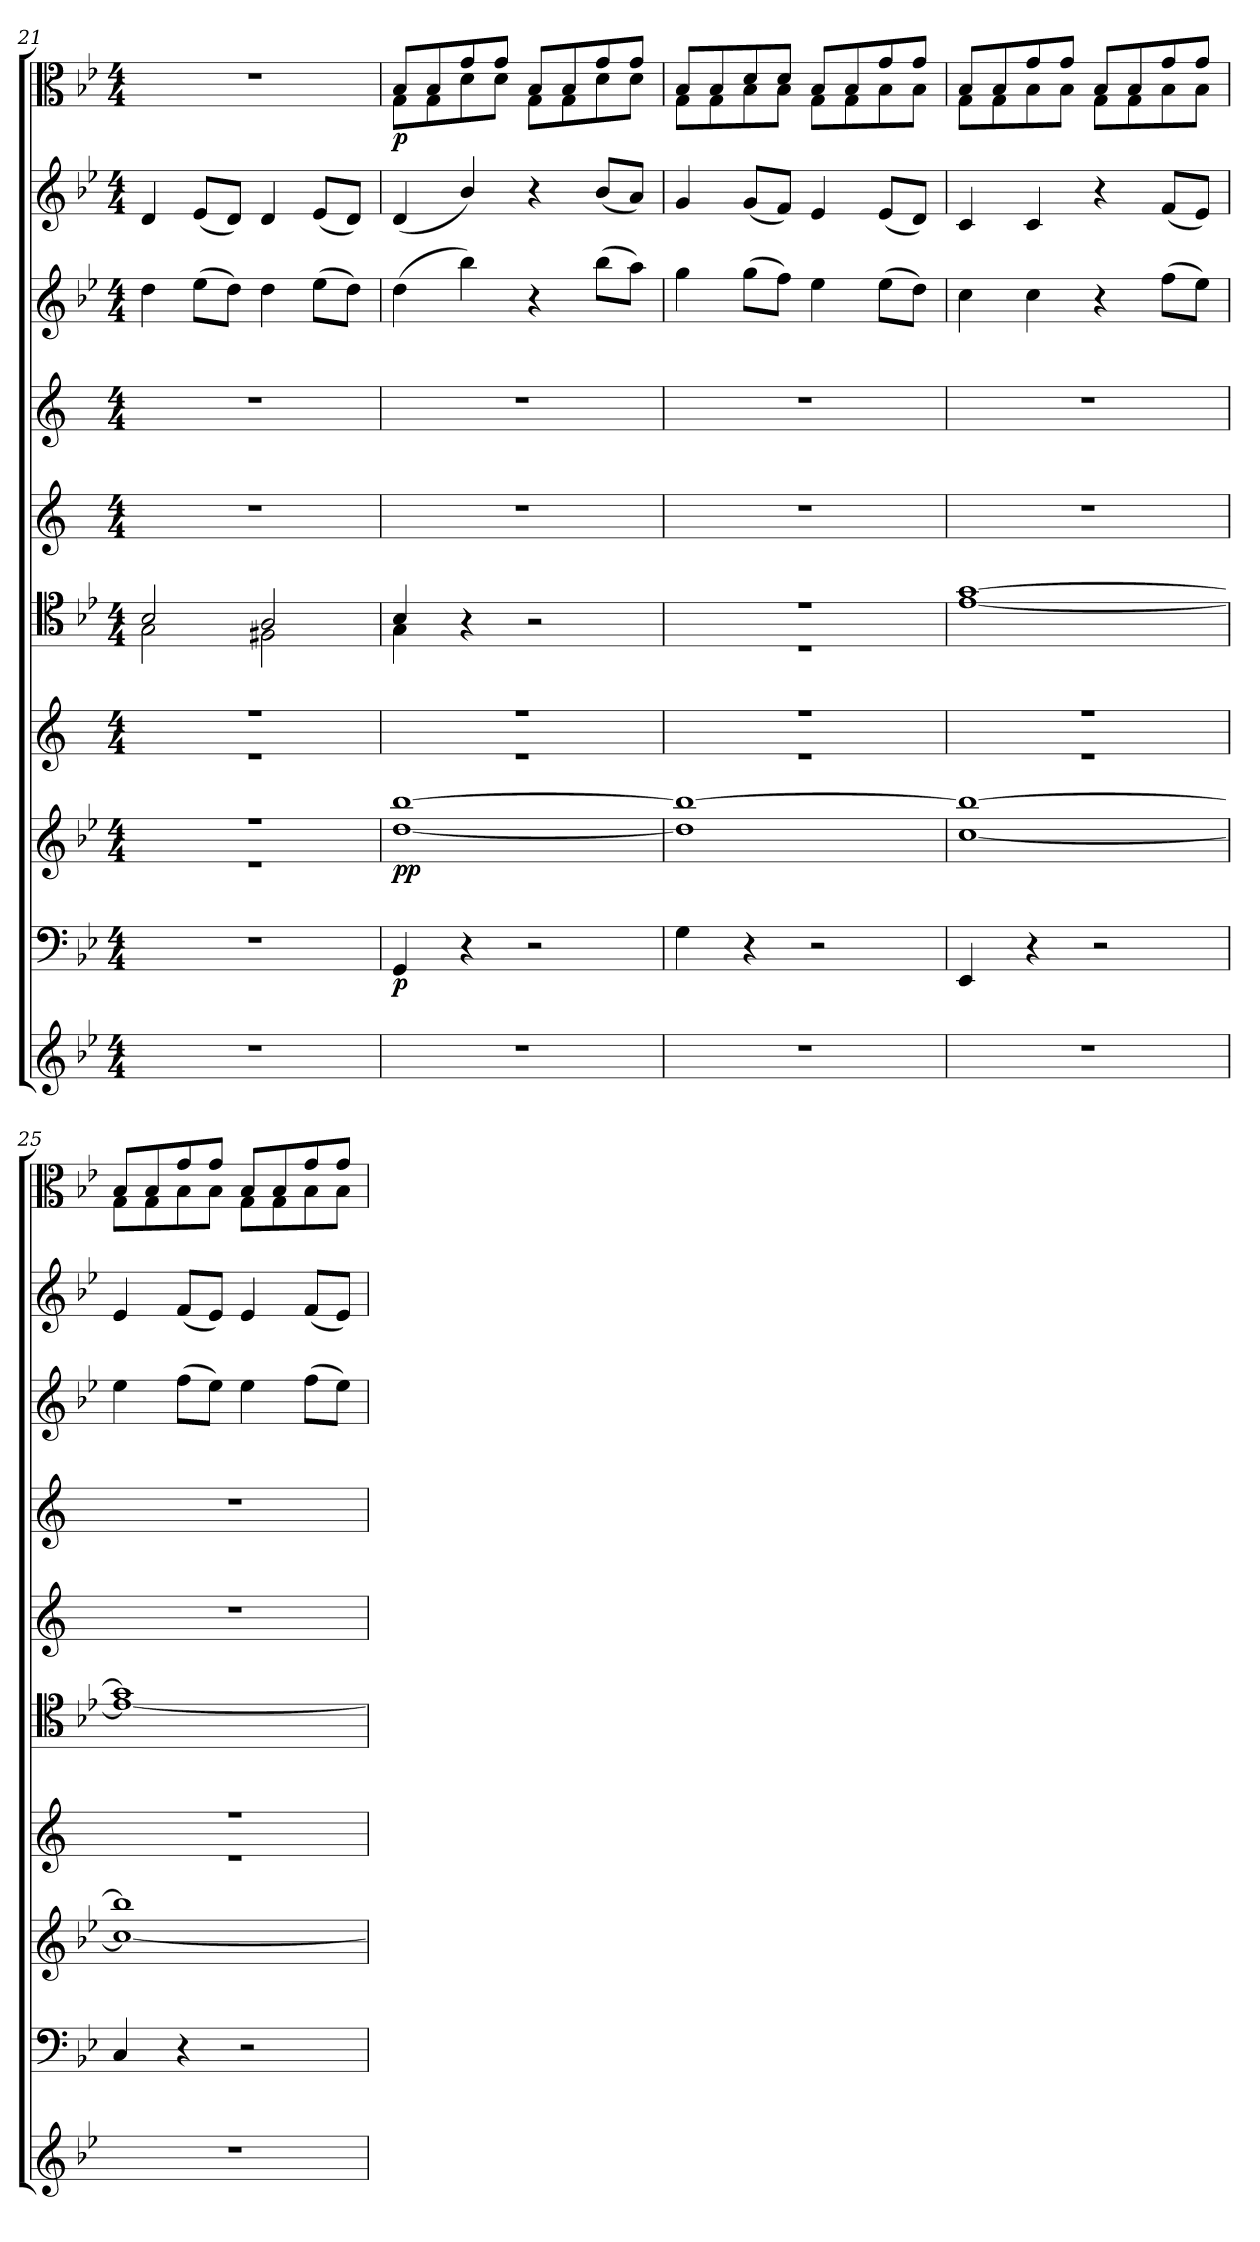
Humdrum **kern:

**kern	**kern	**dynam	**kern	**dynam	**kern	**kern	**kern	**kern	**kern	**kern	**kern	**dynam
*part10	*part9	*part9	*part8	*part8	*part7	*part6	*part5	*part4	*part3	*part2	*part1	*part1
*staff10	*staff9	*staff9	*staff8	*staff8	*staff7	*staff6	*staff5	*staff4	*staff3	*staff2	*staff1	*staff1
*clefG2	*clefF4	*	*clefG2	*	*clefG2	*clefC4	*clefG2	*clefG2	*clefG2	*clefG2	*clefC3	*
*k[b-e-]	*k[b-e-]	*	*k[b-e-]	*	*k[]	*k[b-e-]	*k[]	*k[]	*k[b-e-]	*k[b-e-]	*k[b-e-]	*
*g:	*g:	*	*g:	*	*	*g:	*	*	*g:	*g:	*g:	*
*M4/4	*M4/4	*	*M4/4	*	*M4/4	*M4/4	*M4/4	*M4/4	*M4/4	*M4/4	*M4/4	*
=21	=21	=21	=21	=21	=21	=21	=21	=21	=21	=21	=21	=21
*	*	*	*^	*	*^	*^	*	*	*	*	*	*
1r	1r	.	1r	1r	.	1r	1r	2B-/	2G\	1r	1r	4dd\	4d/	1r	.
.	.	.	.	.	.	.	.	.	.	.	.	(8ee-\L	(8e-/L	.	.
.	.	.	.	.	.	.	.	.	.	.	.	8dd\J)	8d/J)	.	.
.	.	.	.	.	.	.	.	2A/	2F#X\	.	.	4dd\	4d/	.	.
.	.	.	.	.	.	.	.	.	.	.	.	(8ee-\L	(8e-/L	.	.
.	.	.	.	.	.	.	.	.	.	.	.	8dd\J)	8d/J)	.	.
=22	=22	=22	=22	=22	=22	=22	=22	=22	=22	=22	=22	=22	=22	=22	=22
*	*	*	*	*	*	*	*	*	*	*	*	*	*	*^	*
1r	4GG/	p	[1bb-\	[1dd\	pp	1r	1r	4B-/	4G\	1r	1r	(4dd\	(4d/	8B-/L	8G\L	p
.	.	.	.	.	.	.	.	.	.	.	.	.	.	8B-/	8G\	.
.	4r	.	.	.	.	.	.	4r	4ryy	.	.	4bb-\)	4b-/)	8g/	8d\	.
.	.	.	.	.	.	.	.	.	.	.	.	.	.	8g/J	8d\J	.
.	2r	.	.	.	.	.	.	2r	2ryy	.	.	4r	4r	8B-/L	8G\L	.
.	.	.	.	.	.	.	.	.	.	.	.	.	.	8B-/	8G\	.
.	.	.	.	.	.	.	.	.	.	.	.	(8bb-\L	(8b-/L	8g/	8d\	.
.	.	.	.	.	.	.	.	.	.	.	.	8aa\J)	8a/J)	8g/J	8d\J	.
=23	=23	=23	=23	=23	=23	=23	=23	=23	=23	=23	=23	=23	=23	=23	=23	=23
1r	4G\	.	1bb-\_	1dd\]	.	1r	1r	1r	1r	1r	1r	4gg\	4g/	8B-/L	8G\L	.
.	.	.	.	.	.	.	.	.	.	.	.	.	.	8B-/	8G\	.
.	4r	.	.	.	.	.	.	.	.	.	.	(8gg\L	(8g/L	8d/	8B-\	.
.	.	.	.	.	.	.	.	.	.	.	.	8ff\J)	8f/J)	8d/J	8B-\J	.
.	2r	.	.	.	.	.	.	.	.	.	.	4ee-\	4e-/	8B-/L	8G\L	.
.	.	.	.	.	.	.	.	.	.	.	.	.	.	8B-/	8G\	.
.	.	.	.	.	.	.	.	.	.	.	.	(8ee-\L	(8e-/L	8g/	8B-\	.
.	.	.	.	.	.	.	.	.	.	.	.	8dd\J)	8d/J)	8g/J	8B-\J	.
=24	=24	=24	=24	=24	=24	=24	=24	=24	=24	=24	=24	=24	=24	=24	=24	=24
1r	4EE-/	.	1bb-\_	[1cc\	.	1r	1r	[1g/	[1e-\	1r	1r	4cc\	4c/	8B-/L	8G\L	.
.	.	.	.	.	.	.	.	.	.	.	.	.	.	8B-/	8G\	.
.	4r	.	.	.	.	.	.	.	.	.	.	4cc\	4c/	8g/	8B-\	.
.	.	.	.	.	.	.	.	.	.	.	.	.	.	8g/J	8B-\J	.
.	2r	.	.	.	.	.	.	.	.	.	.	4r	4r	8B-/L	8G\L	.
.	.	.	.	.	.	.	.	.	.	.	.	.	.	8B-/	8G\	.
.	.	.	.	.	.	.	.	.	.	.	.	(8ff\L	(8f/L	8g/	8B-\	.
.	.	.	.	.	.	.	.	.	.	.	.	8ee-\J)	8e-/J)	8g/J	8B-\J	.
=25	=25	=25	=25	=25	=25	=25	=25	=25	=25	=25	=25	=25	=25	=25	=25	=25
1r	4C/	.	1bb-\]	1cc\_	.	1r	1r	1g/]	1e-\_	1r	1r	4ee-\	4e-/	8B-/L	8G\L	.
.	.	.	.	.	.	.	.	.	.	.	.	.	.	8B-/	8G\	.
.	4r	.	.	.	.	.	.	.	.	.	.	(8ff\L	(8f/L	8g/	8B-\	.
.	.	.	.	.	.	.	.	.	.	.	.	8ee-\J)	8e-/J)	8g/J	8B-\J	.
.	2r	.	.	.	.	.	.	.	.	.	.	4ee-\	4e-/	8B-/L	8G\L	.
.	.	.	.	.	.	.	.	.	.	.	.	.	.	8B-/	8G\	.
.	.	.	.	.	.	.	.	.	.	.	.	(8ff\L	(8f/L	8g/	8B-\	.
.	.	.	.	.	.	.	.	.	.	.	.	8ee-\J)	8e-/J)	8g/J	8B-\J	.
*	*	*	*v	*v	*	*	*	*v	*v	*	*	*	*	*v	*v	*
*	*	*	*	*	*v	*v	*	*	*	*	*	*	*
=	=	=	=	=	=	=	=	=	=	=	=	=
*-	*-	*-	*-	*-	*-	*-	*-	*-	*-	*-	*-	*-
